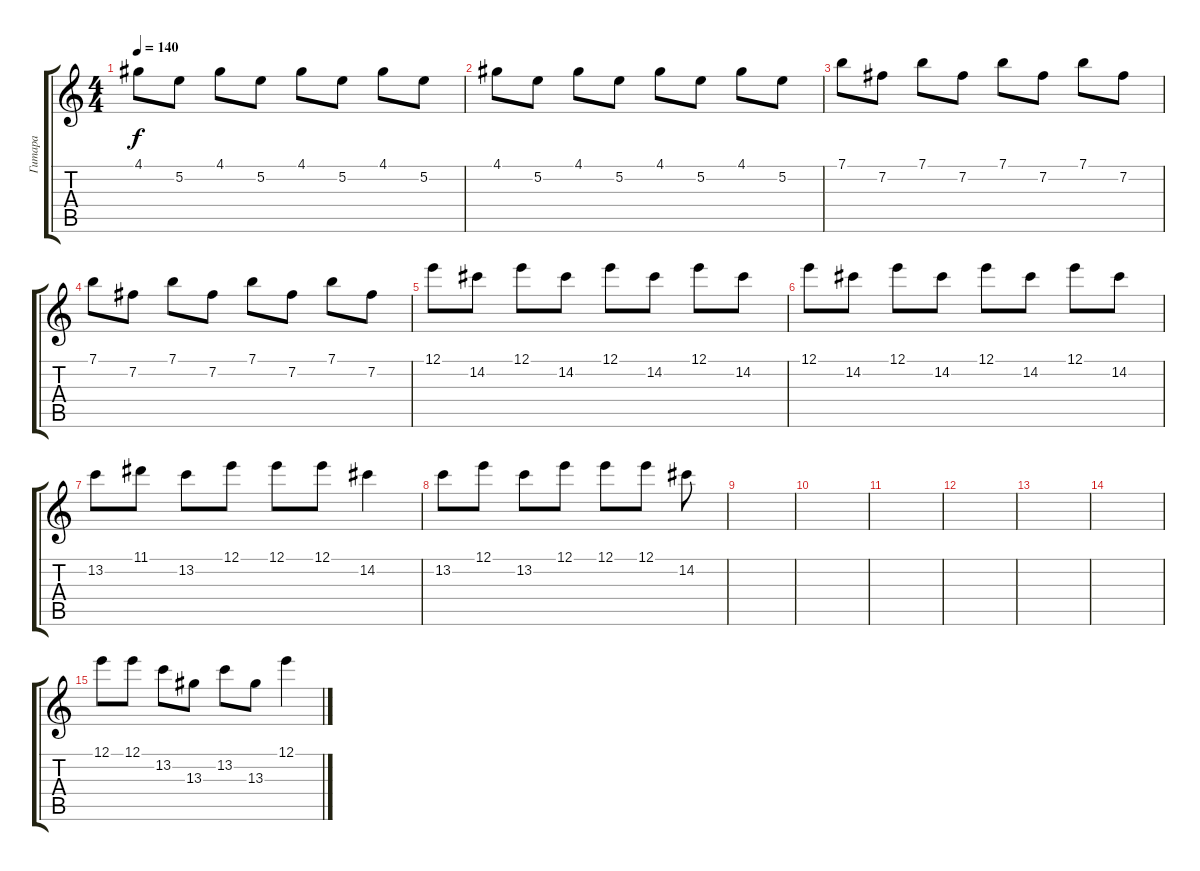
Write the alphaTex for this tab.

\track ("Гитара" "Гитара") {instrument acousticguitarsteel}
\staff {score tabs}
\tuning (E4 B3 G3 D3 A2 E2) {hide}
\ts (4 4)
\tempo 140
\clef g2
\ks c
4.1.8{dy f} 5.2.8 4.1.8 5.2.8 4.1.8 5.2.8 4.1.8 5.2.8 |
4.1.8 5.2.8 4.1.8 5.2.8 4.1.8 5.2.8 4.1.8 5.2.8 |
7.1.8 7.2.8 7.1.8 7.2.8 7.1.8 7.2.8 7.1.8 7.2.8 |
7.1.8 7.2.8 7.1.8 7.2.8 7.1.8 7.2.8 7.1.8 7.2.8 |
12.1.8 14.2.8 12.1.8 14.2.8 12.1.8 14.2.8 12.1.8 14.2.8 |
12.1.8 14.2.8 12.1.8 14.2.8 12.1.8 14.2.8 12.1.8 14.2.8 |
13.2.8 11.1.8 13.2.8 12.1.8 12.1.8 12.1.8 14.2.4 |
13.2.8 12.1.8 13.2.8 12.1.8 12.1.8 12.1.8 14.2.8 |
|
|
|
|
|
|
12.1.8 12.1.8 13.2.8 13.3.8 13.2.8 13.3.8 12.1.4
